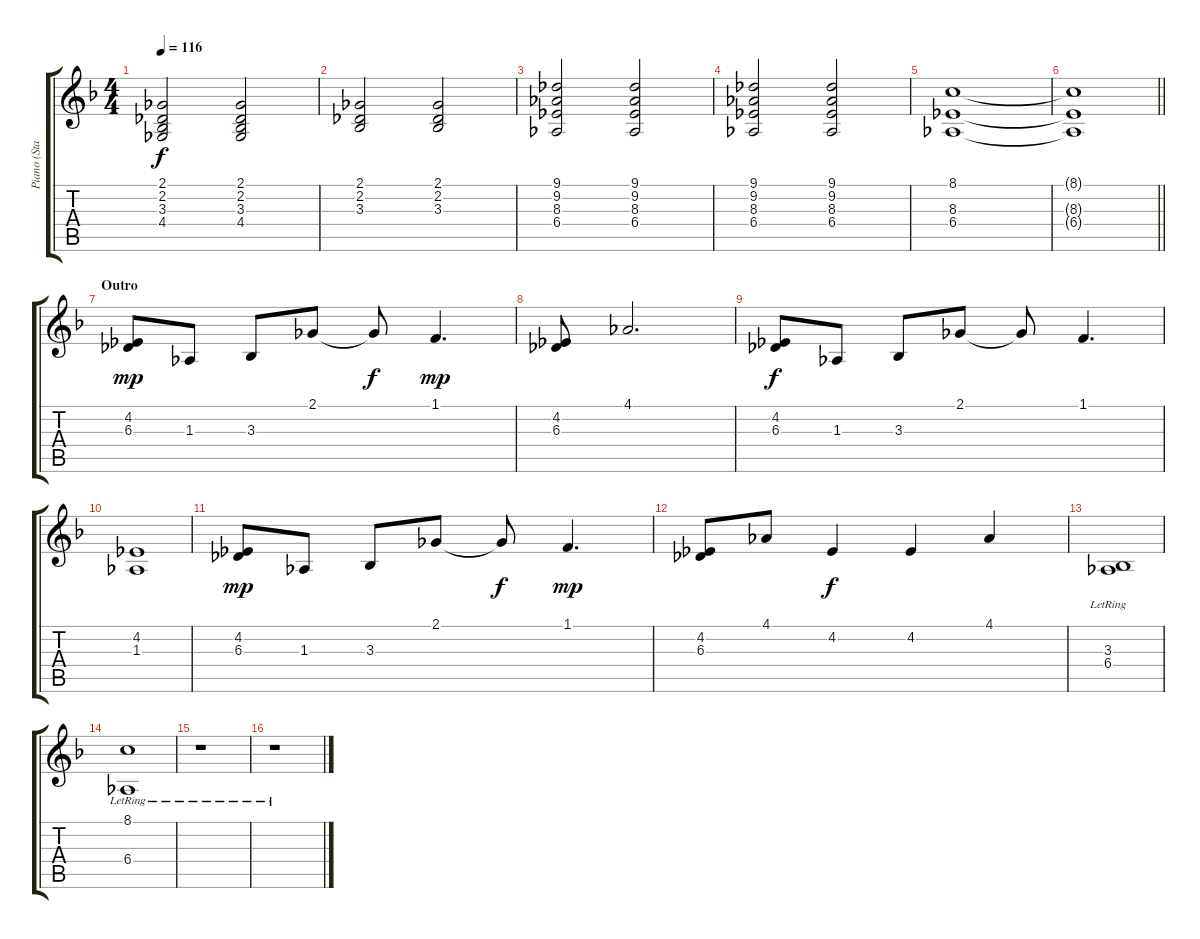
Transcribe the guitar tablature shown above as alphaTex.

\track ("Piano (Staff 1)" "Piano (Sta") {instrument acousticgrandpiano}
\staff {score tabs}
\tuning (E4 B3 G3 D3 A2 E2) {hide}
\ts (4 4)
\tempo 116
\clef g2
\ks dminor
(2.1 2.2 3.3 4.4).2{dy f} (2.1 2.2 3.3 4.4).2 |
(2.1 2.2 3.3).2 (2.1 2.2 3.3).2 |
(9.1 9.2 8.3 6.4).2 (9.1 9.2 8.3 6.4).2 |
(9.1 9.2 8.3 6.4).2 (9.1 9.2 8.3 6.4).2 |
(8.1 8.3 6.4).1 |
\barLineRight lightlight
(8.1{t} 8.3{t} 6.4{t}).1 |
\section ("" "Outro")
(4.2 6.3).8{dy mp} 1.3.8 3.3.8 2.1.8 2.1{t}.8{dy f} 1.1.4{d dy mp} |
(4.2 6.3).8 4.1.2{d} |
(4.2 6.3).8{dy f} 1.3.8 3.3.8 2.1.8 2.1{t}.8 1.1.4{d} |
(4.2 1.3).1 |
(4.2 6.3).8{dy mp} 1.3.8 3.3.8 2.1.8 2.1{t}.8{dy f} 1.1.4{d dy mp} |
(4.2 6.3).8 4.1.8 4.2.4{dy f} 4.2.4 4.1.4 |
(3.3{lr} 6.4{lr}).1 |
(8.1{lr} 6.4{lr}).1 |
r.1 |
r.1
